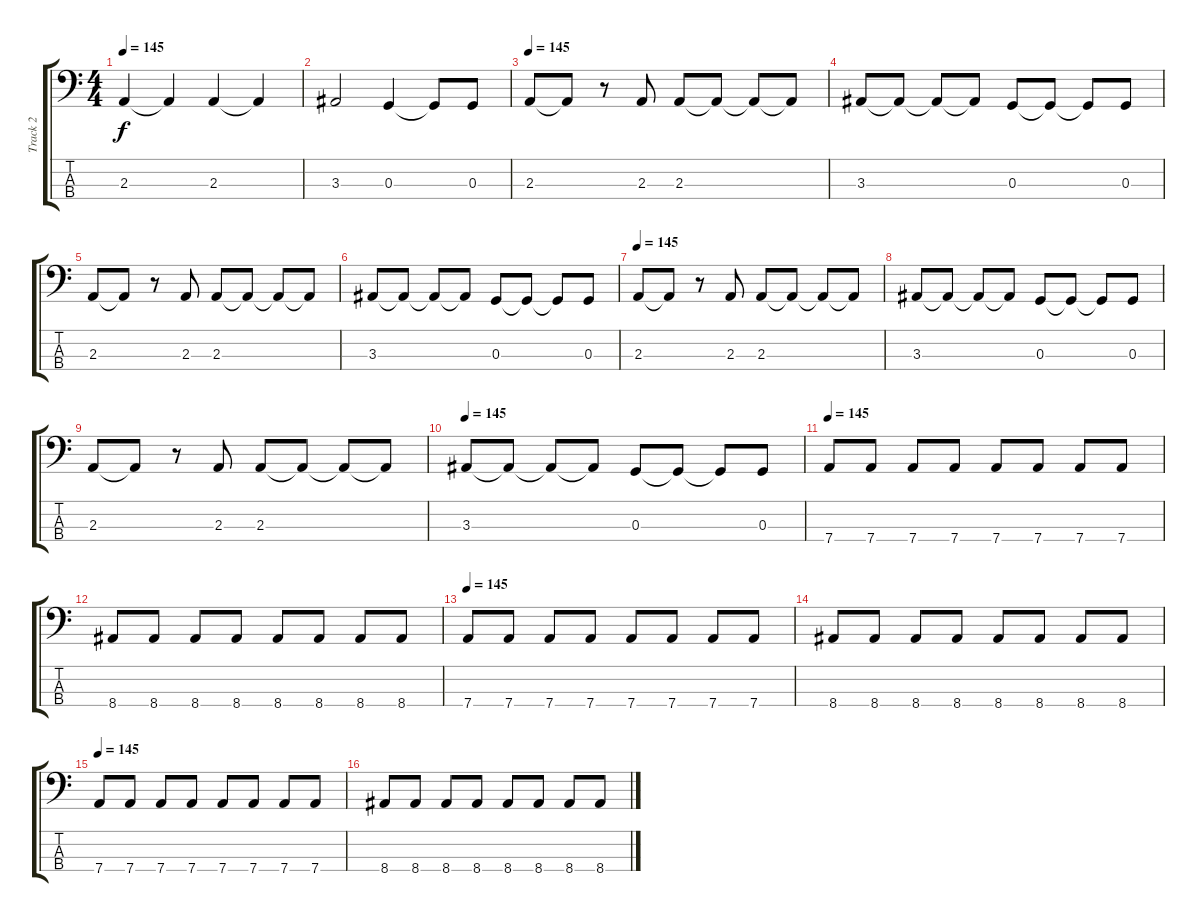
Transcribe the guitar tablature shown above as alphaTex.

\track ("Track 2" "Track 2") {instrument electricbassfinger}
\staff {score tabs}
\tuning (F2 C2 G1 D1) {hide}
\ts (4 4)
\tempo 145
\clef f4
\ks c
2.3.4{dy f} 2.3{t}.4 2.3.4 2.3{t}.4 |
3.3.2 0.3.4 0.3{t}.8 0.3.8 |
\tempo 145
2.3.8 2.3{t}.8 r.8 2.3.8 2.3.8 2.3{t}.8 2.3{t}.8 2.3{t}.8 |
3.3.8 3.3{t}.8 3.3{t}.8 3.3{t}.8 0.3.8 0.3{t}.8 0.3{t}.8 0.3.8 |
2.3.8 2.3{t}.8 r.8 2.3.8 2.3.8 2.3{t}.8 2.3{t}.8 2.3{t}.8 |
3.3.8 3.3{t}.8 3.3{t}.8 3.3{t}.8 0.3.8 0.3{t}.8 0.3{t}.8 0.3.8 |
\tempo 145
2.3.8 2.3{t}.8 r.8 2.3.8 2.3.8 2.3{t}.8 2.3{t}.8 2.3{t}.8 |
3.3.8 3.3{t}.8 3.3{t}.8 3.3{t}.8 0.3.8 0.3{t}.8 0.3{t}.8 0.3.8 |
2.3.8 2.3{t}.8 r.8 2.3.8 2.3.8 2.3{t}.8 2.3{t}.8 2.3{t}.8 |
\tempo 145
3.3.8 3.3{t}.8 3.3{t}.8 3.3{t}.8 0.3.8 0.3{t}.8 0.3{t}.8 0.3.8 |
\tempo 145
7.4.8 7.4.8 7.4.8 7.4.8 7.4.8 7.4.8 7.4.8 7.4.8 |
8.4.8 8.4.8 8.4.8 8.4.8 8.4.8 8.4.8 8.4.8 8.4.8 |
\tempo 145
7.4.8 7.4.8 7.4.8 7.4.8 7.4.8 7.4.8 7.4.8 7.4.8 |
8.4.8 8.4.8 8.4.8 8.4.8 8.4.8 8.4.8 8.4.8 8.4.8 |
\tempo 145
7.4.8 7.4.8 7.4.8 7.4.8 7.4.8 7.4.8 7.4.8 7.4.8 |
8.4.8 8.4.8 8.4.8 8.4.8 8.4.8 8.4.8 8.4.8 8.4.8
